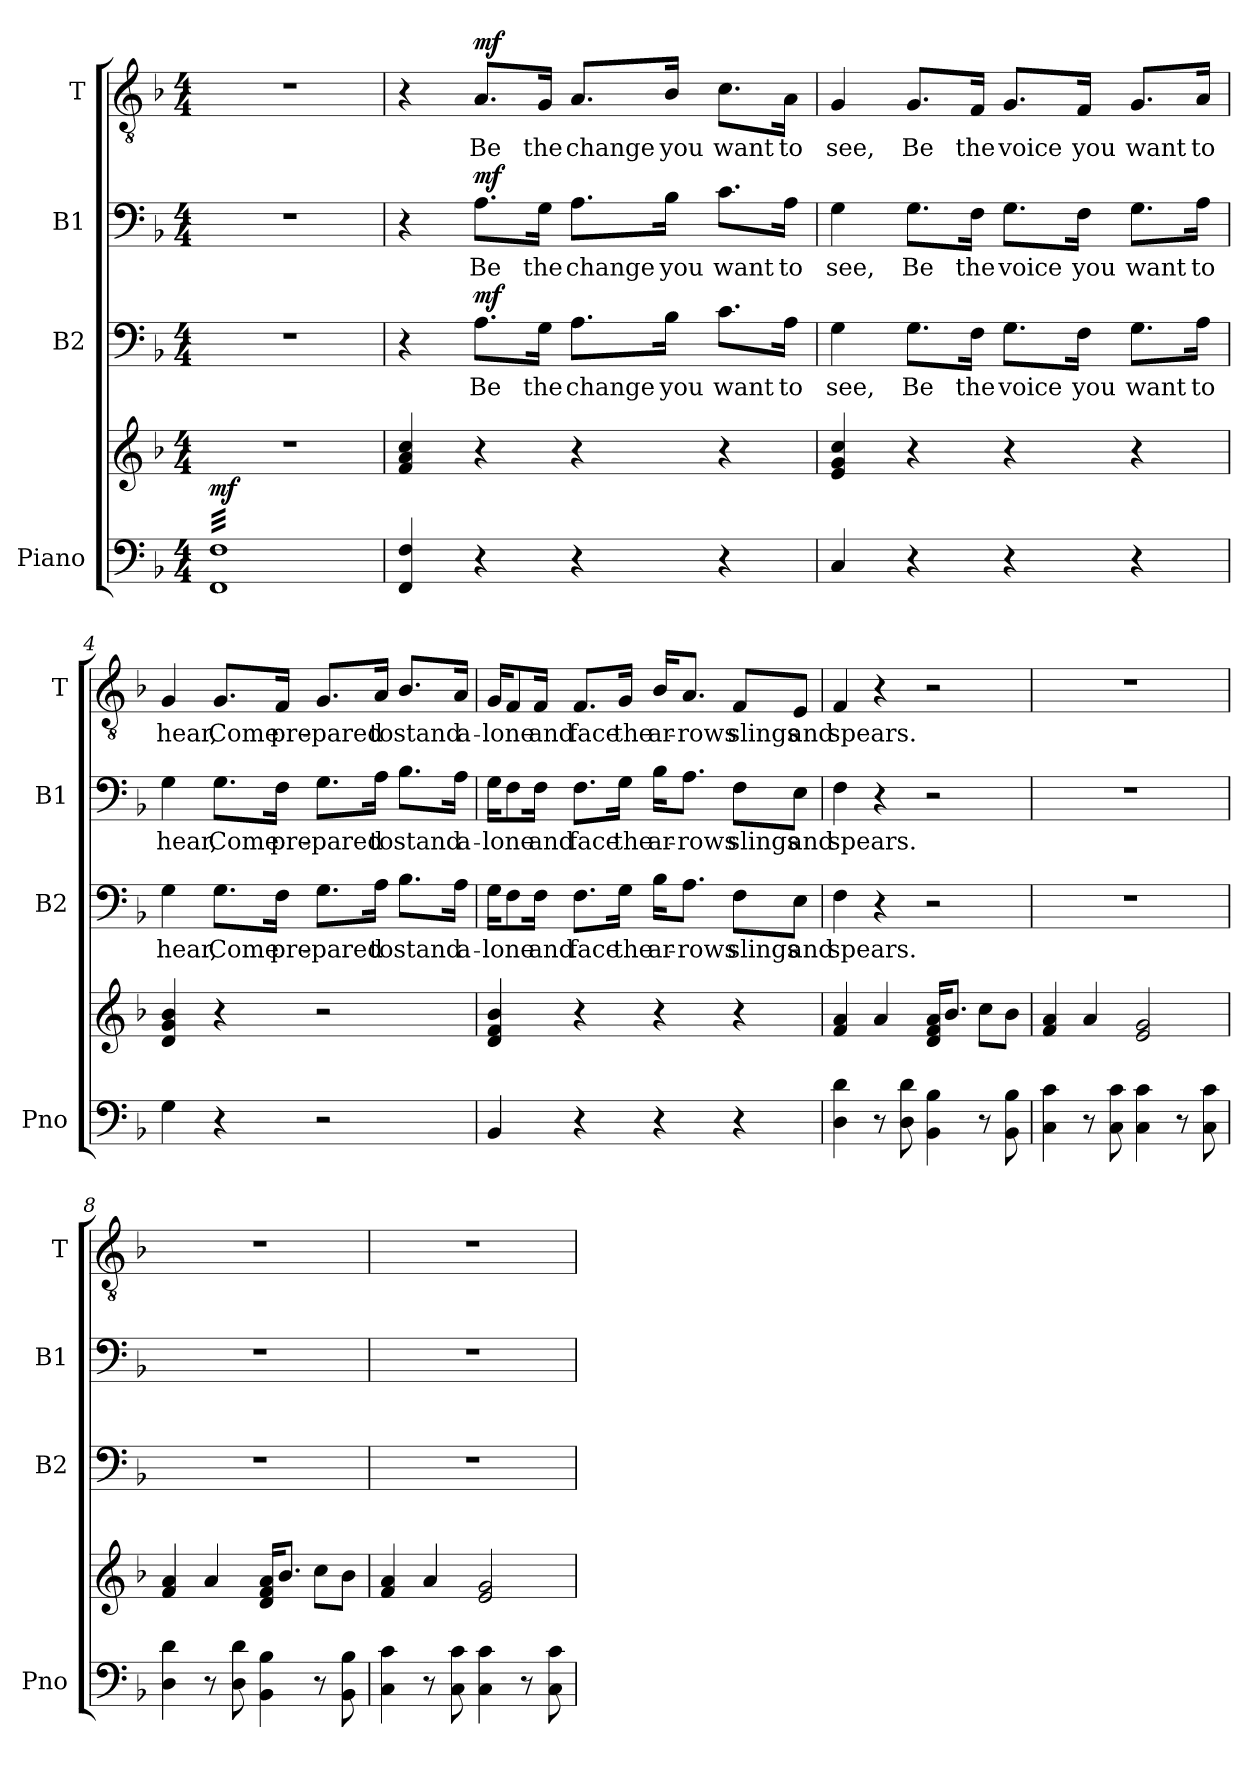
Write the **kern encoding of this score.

**kern	**kern	**dynam	**kern	**text	**dynam	**kern	**text	**dynam	**kern	**text	**dynam
*part4	*part4	*part4	*part3	*part3	*part3	*part2	*part2	*part2	*part1	*part1	*part1
*staff5	*staff4	*staff4/5	*staff3	*staff3	*staff3	*staff2	*staff2	*staff2	*staff1	*staff1	*staff1
*I"Piano	*	*	*I"B2	*	*	*I"B1	*	*	*I"T	*	*
*I'Pno	*	*	*I'B2	*	*	*I'B1	*	*	*I'T	*	*
*stria5	*stria5	*	*stria5	*	*	*stria5	*	*	*stria5	*	*
*clefF4	*clefG2	*	*clefF4	*	*	*clefF4	*	*	*clefGv2	*	*
*k[b-]	*k[b-]	*	*k[b-]	*	*	*k[b-]	*	*	*k[b-]	*	*
*F:	*F:	*	*F:	*	*	*F:	*	*	*F:	*	*
*M4/4	*M4/4	*	*M4/4	*	*	*M4/4	*	*	*M4/4	*	*
*MM85	*MM85	*	*MM85	*	*	*MM85	*	*	*MM85	*	*
=1	=1	=1	=1	=1	=1	=1	=1	=1	=1	=1	=1
!	!	!LO:DY:b	!	!	!	!	!	!	!	!	!
*tremolo	*	*	*	*	*	*	*	*	*	*	*
32FF 32FLLL	1r	mf	1r	.	.	1r	.	.	1r	.	.
32FF 32F	.	.	.	.	.	.	.	.	.	.	.
32FF 32F	.	.	.	.	.	.	.	.	.	.	.
32FF 32F	.	.	.	.	.	.	.	.	.	.	.
32FF 32F	.	.	.	.	.	.	.	.	.	.	.
32FF 32F	.	.	.	.	.	.	.	.	.	.	.
32FF 32F	.	.	.	.	.	.	.	.	.	.	.
32FF 32F	.	.	.	.	.	.	.	.	.	.	.
32FF 32F	.	.	.	.	.	.	.	.	.	.	.
32FF 32F	.	.	.	.	.	.	.	.	.	.	.
32FF 32F	.	.	.	.	.	.	.	.	.	.	.
32FF 32F	.	.	.	.	.	.	.	.	.	.	.
32FF 32F	.	.	.	.	.	.	.	.	.	.	.
32FF 32F	.	.	.	.	.	.	.	.	.	.	.
32FF 32F	.	.	.	.	.	.	.	.	.	.	.
32FF 32F	.	.	.	.	.	.	.	.	.	.	.
32FF 32F	.	.	.	.	.	.	.	.	.	.	.
32FF 32F	.	.	.	.	.	.	.	.	.	.	.
32FF 32F	.	.	.	.	.	.	.	.	.	.	.
32FF 32F	.	.	.	.	.	.	.	.	.	.	.
32FF 32F	.	.	.	.	.	.	.	.	.	.	.
32FF 32F	.	.	.	.	.	.	.	.	.	.	.
32FF 32F	.	.	.	.	.	.	.	.	.	.	.
32FF 32F	.	.	.	.	.	.	.	.	.	.	.
32FF 32F	.	.	.	.	.	.	.	.	.	.	.
32FF 32F	.	.	.	.	.	.	.	.	.	.	.
32FF 32F	.	.	.	.	.	.	.	.	.	.	.
32FF 32F	.	.	.	.	.	.	.	.	.	.	.
32FF 32F	.	.	.	.	.	.	.	.	.	.	.
32FF 32F	.	.	.	.	.	.	.	.	.	.	.
32FF 32F	.	.	.	.	.	.	.	.	.	.	.
32FF 32FJJJ	.	.	.	.	.	.	.	.	.	.	.
*Xtremolo	*	*	*	*	*	*	*	*	*	*	*
=2	=2	=2	=2	=2	=2	=2	=2	=2	=2	=2	=2
4FF 4F	4f 4a 4cc	.	4r	.	.	4r	.	.	4r	.	.
!	!	!	!	!	!LO:DY:a	!	!	!LO:DY:a	!	!	!LO:DY:a
4r	4r	.	8.AL	Be	mf	8.AL	Be	mf	8.AL	Be	mf
.	.	.	16GJk	the	.	16GJk	the	.	16GJk	the	.
4r	4r	.	8.AL	change	.	8.AL	change	.	8.AL	change	.
.	.	.	16B-Jk	you	.	16B-Jk	you	.	16B-Jk	you	.
4r	4r	.	8.cL	want	.	8.cL	want	.	8.cL	want	.
.	.	.	16AJk	to	.	16AJk	to	.	16AJk	to	.
=3	=3	=3	=3	=3	=3	=3	=3	=3	=3	=3	=3
4C	4e 4g 4cc	.	4G	see,	.	4G	see,	.	4G	see,	.
4r	4r	.	8.GL	Be	.	8.GL	Be	.	8.GL	Be	.
.	.	.	16FJk	the	.	16FJk	the	.	16FJk	the	.
4r	4r	.	8.GL	voice	.	8.GL	voice	.	8.GL	voice	.
.	.	.	16FJk	you	.	16FJk	you	.	16FJk	you	.
4r	4r	.	8.GL	want	.	8.GL	want	.	8.GL	want	.
.	.	.	16AJk	to	.	16AJk	to	.	16AJk	to	.
=4	=4	=4	=4	=4	=4	=4	=4	=4	=4	=4	=4
4G	4d 4g 4b-	.	4G	hear,	.	4G	hear,	.	4G	hear,	.
4r	4r	.	8.GL	Come	.	8.GL	Come	.	8.GL	Come	.
.	.	.	16FJk	pre-	.	16FJk	pre-	.	16FJk	pre-	.
2r	2r	.	8.GL	-pared	.	8.GL	-pared	.	8.GL	-pared	.
.	.	.	16AJk	to	.	16AJk	to	.	16AJk	to	.
.	.	.	8.B-L	stand	.	8.B-L	stand	.	8.B-L	stand	.
.	.	.	16AJk	a-	.	16AJk	a-	.	16AJk	a-	.
=5	=5	=5	=5	=5	=5	=5	=5	=5	=5	=5	=5
4BB-	4d 4f 4b-	.	16GKL	-lone	.	16GKL	-lone	.	16GKL	-lone	.
.	.	.	8F	.	.	8F	.	.	8F	.	.
.	.	.	16FJk	and	.	16FJk	and	.	16FJk	and	.
4r	4r	.	8.FL	face	.	8.FL	face	.	8.FL	face	.
.	.	.	16GJk	the	.	16GJk	the	.	16GJk	the	.
4r	4r	.	16B-KL	ar-	.	16B-KL	ar-	.	16B-KL	ar-	.
.	.	.	8.AJ	-rows	.	8.AJ	-rows	.	8.AJ	-rows	.
4r	4r	.	8FL	slings	.	8FL	slings	.	8FL	slings	.
.	.	.	8EJ	and	.	8EJ	and	.	8EJ	and	.
=6	=6	=6	=6	=6	=6	=6	=6	=6	=6	=6	=6
4D 4d	4f 4a	.	4F	spears.	.	4F	spears.	.	4F	spears.	.
8r	4a	.	4r	.	.	4r	.	.	4r	.	.
8D 8d	.	.	.	.	.	.	.	.	.	.	.
4BB- 4B-	16d 16f 16aKL	.	2r	.	.	2r	.	.	2r	.	.
.	8.b-J	.	.	.	.	.	.	.	.	.	.
8r	8ccL	.	.	.	.	.	.	.	.	.	.
8BB- 8B-	8b-J	.	.	.	.	.	.	.	.	.	.
=7	=7	=7	=7	=7	=7	=7	=7	=7	=7	=7	=7
4C 4c	4f 4a	.	1r	.	.	1r	.	.	1r	.	.
8r	4a	.	.	.	.	.	.	.	.	.	.
8C 8c	.	.	.	.	.	.	.	.	.	.	.
4C 4c	2e 2g	.	.	.	.	.	.	.	.	.	.
8r	.	.	.	.	.	.	.	.	.	.	.
8C 8c	.	.	.	.	.	.	.	.	.	.	.
=8	=8	=8	=8	=8	=8	=8	=8	=8	=8	=8	=8
4D 4d	4f 4a	.	1r	.	.	1r	.	.	1r	.	.
8r	4a	.	.	.	.	.	.	.	.	.	.
8D 8d	.	.	.	.	.	.	.	.	.	.	.
4BB- 4B-	16d 16f 16aKL	.	.	.	.	.	.	.	.	.	.
.	8.b-J	.	.	.	.	.	.	.	.	.	.
8r	8ccL	.	.	.	.	.	.	.	.	.	.
8BB- 8B-	8b-J	.	.	.	.	.	.	.	.	.	.
=9	=9	=9	=9	=9	=9	=9	=9	=9	=9	=9	=9
4C 4c	4f 4a	.	1r	.	.	1r	.	.	1r	.	.
8r	4a	.	.	.	.	.	.	.	.	.	.
8C 8c	.	.	.	.	.	.	.	.	.	.	.
4C 4c	2e 2g	.	.	.	.	.	.	.	.	.	.
8r	.	.	.	.	.	.	.	.	.	.	.
8C 8c	.	.	.	.	.	.	.	.	.	.	.
=	=	=	=	=	=	=	=	=	=	=	=
*-	*-	*-	*-	*-	*-	*-	*-	*-	*-	*-	*-
